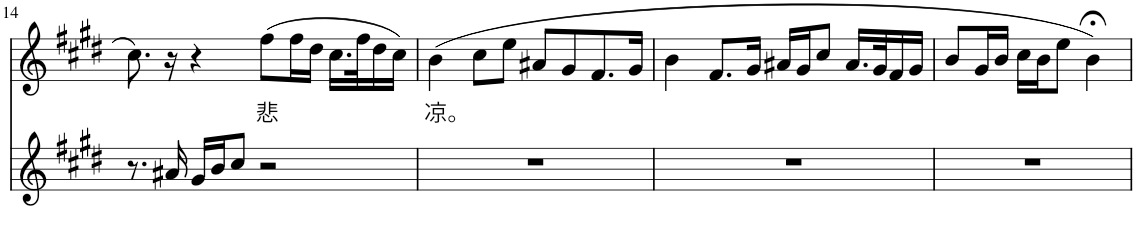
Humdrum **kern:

**kern	**kern	**text
*part2	*part1	*part1
*staff2	*staff1	*staff1
*I"Piano	*I"Piano	*
*I'Pno	*I'Pno	*
!!LO:PB:g=z
*clefG2	*clefG2	*
*k[f#c#g#d#]	*k[f#c#g#d#]	*
*M2/2	*M2/2	*
*met(c|)	*met(c|)	*
=14	=14	=14
8.r	8.cc#\	.
16a#X/	16r	.
16g#/LL	4r	.
16b/J	.	.
8cc#/J	.	.
!	!	!LO:LY:b
2r	(8ff#\L	悲
.	16ff#\L	.
.	16dd#\JJ	.
.	16.cc#\LL	.
.	32ff#\K	.
.	16dd#\	.
.	16cc#\JJ)	.
=15	=15	=15
!	!	!LO:LY:b
1r	(4b\	凉。
.	8cc#\L	.
.	8ee\J	.
.	8a#X/L	.
.	8g#/	.
.	8.f#/	.
.	16g#/Jk	.
=16	=16	=16
1r	4b\	.
.	8.f#/L	.
.	16g#/Jk	.
.	16a#X/LL	.
.	16g#/J	.
.	8cc#/J	.
.	16.a#/LL	.
.	32g#/K	.
.	16f#/	.
.	16g#/JJ	.
=17	=17	=17
1r	8b/L	.
.	16g#/L	.
.	16b/JJ	.
.	16cc#\LL	.
.	16b\J	.
.	8ee\J	.
.	4b;<\)	.
.	4ryy	.
=	=	=
*-	*-	*-
